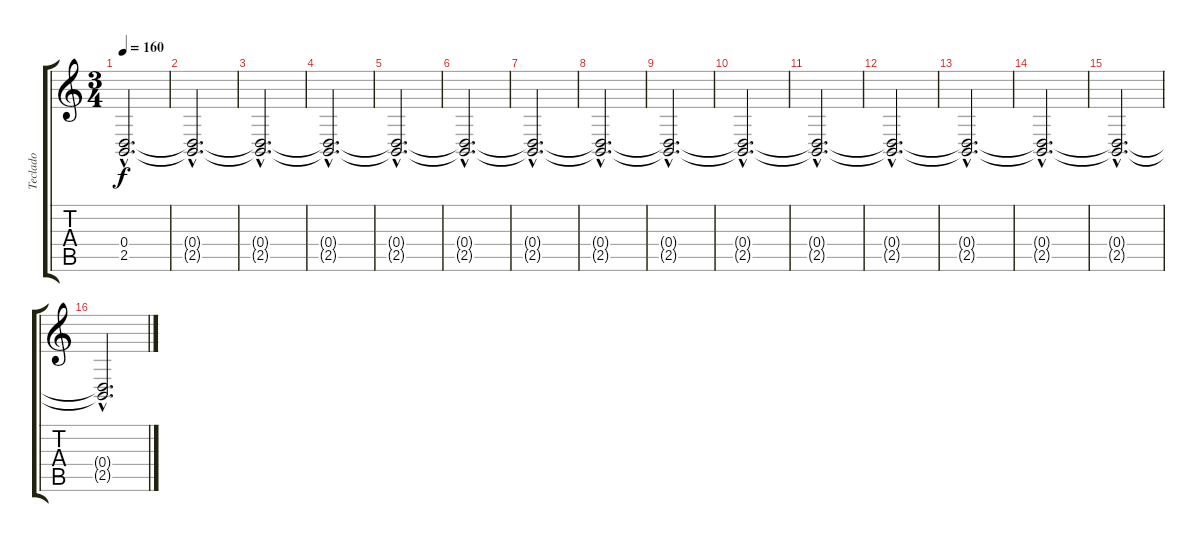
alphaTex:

\track ("Teclado" "Teclado") {instrument applause}
\staff {score tabs}
\tuning (E4 B3 G3 D3 A2 E2) {hide}
\ts (3 4)
\tempo 160
\clef g2
\ks c
(0.4{hac t} 2.5{hac t}).2{d dy f} |
(0.4{hac t} 2.5{hac t}).2{d} |
(0.4{hac t} 2.5{hac t}).2{d volume 6} |
(0.4{hac t} 2.5{hac t}).2{d} |
(0.4{hac t} 2.5{hac t}).2{d} |
(0.4{hac t} 2.5{hac t}).2{d} |
(0.4{hac t} 2.5{hac t}).2{d} |
(0.4{hac t} 2.5{hac t}).2{d volume 6} |
(0.4{hac t} 2.5{hac t}).2{d} |
(0.4{hac t} 2.5{hac t}).2{d} |
(0.4{hac t} 2.5{hac t}).2{d} |
(0.4{hac t} 2.5{hac t}).2{d} |
(0.4{hac t} 2.5{hac t}).2{d volume 6} |
(0.4{hac t} 2.5{hac t}).2{d} |
(0.4{hac t} 2.5{hac t}).2{d} |
(0.4{hac t} 2.5{hac t}).2{d}
